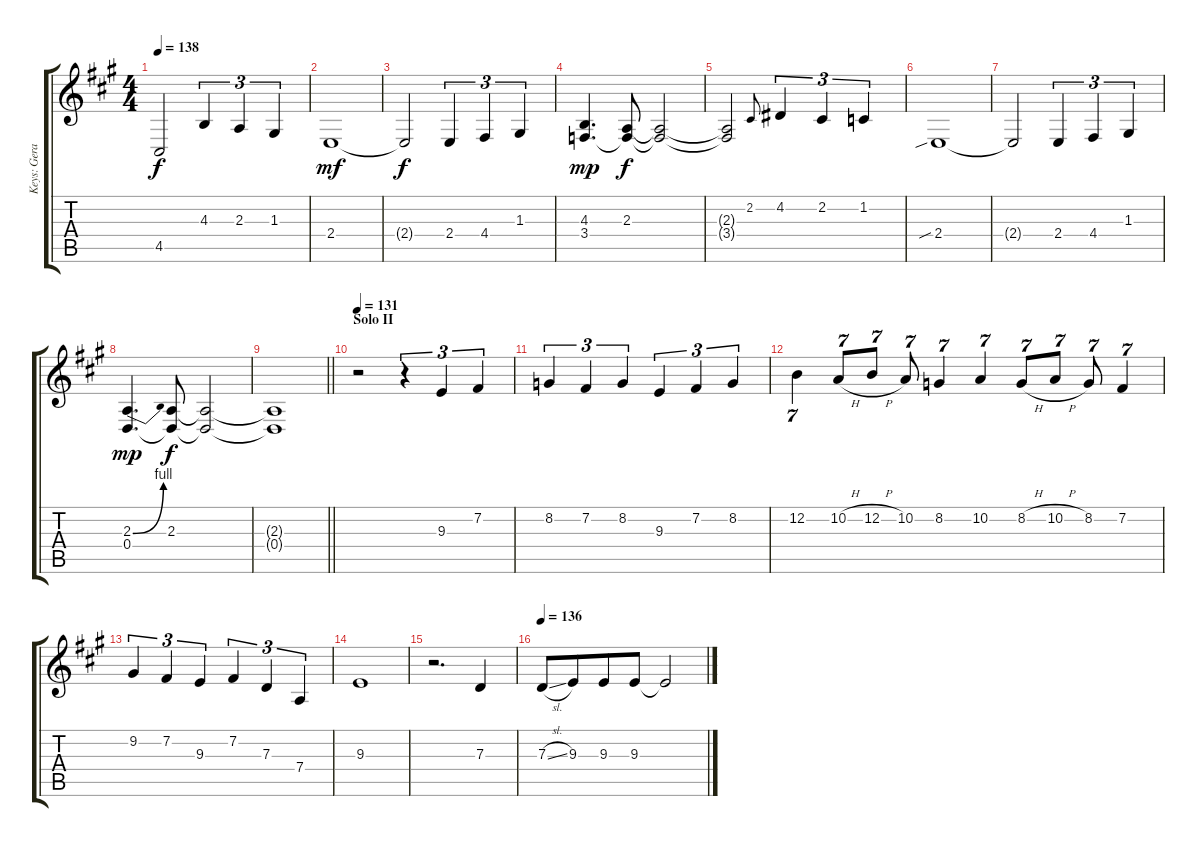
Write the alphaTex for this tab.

\track ("Keys: Gerald" "Keys: Gera") {instrument violin}
\staff {score tabs}
\tuning (E4 B3 G3 D3 A2 E2) {hide}
\ts (4 4)
\tempo 138
\clef g2
\ks a
4.5{t}.2{dy f} 4.3.4{tu (3 2)} 2.3.4{tu (3 2)} 1.3.4{tu (3 2)} |
2.4.1{dy mf} |
2.4{t}.2{dy f} 2.4.4{tu (3 2)} 4.4.4{tu (3 2)} 1.3.4{tu (3 2)} |
(4.3 3.4).4{d dy mp} (2.3 3.4{t}).8{dy f} (2.3{t} 3.4{t}).2 |
(2.3{t} 3.4{t}).2 2.2.8{gr onbeat} 4.2.4{tu (3 2)} 2.2.4{tu (3 2)} 1.2.4{tu (3 2)} |
2.4{sib}.1 |
2.4{t}.2 2.4.4{tu (3 2)} 4.4.4{tu (3 2)} 1.3.4{tu (3 2)} |
(2.3{be (bend 0 0 60 4)} 0.4).4{d dy mp} (2.3 0.4{t}).8{dy f} (2.3{t} 0.4{t}).2 |
\barLineRight lightlight
(2.3{t} 0.4{t}).1 |
\section ("" "Solo II")
\tempo 131
r.2{instrument pad1newage} r.4{tu (3 2)} 9.3.4{tu (3 2)} 7.2.4{tu (3 2)} |
8.2.4{tu (3 2)} 7.2.4{tu (3 2)} 8.2.4{tu (3 2)} 9.3.4{tu (3 2)} 7.2.4{tu (3 2)} 8.2.4{tu (3 2)} |
12.2.4{tu (7 4)} 10.2{h}.8{tu (7 4)} 12.2{h}.8{tu (7 4)} 10.2.8{tu (7 4)} 8.2.4{tu (7 4)} 10.2.4{tu (7 4)} 8.2{h}.8{tu (7 4)} 10.2{h}.8{tu (7 4)} 8.2.8{tu (7 4)} 7.2.4{tu (7 4)} |
9.2.4{tu (3 2)} 7.2.4{tu (3 2)} 9.3.4{tu (3 2)} 7.2.4{tu (3 2)} 7.3.4{tu (3 2)} 7.4.4{tu (3 2)} |
9.3.1 |
r.2{d} 7.3.4 |
\tempo 136
7.3{sl}.8 9.3.8{beam merge} 9.3.8 9.3.8 9.3{t}.2
